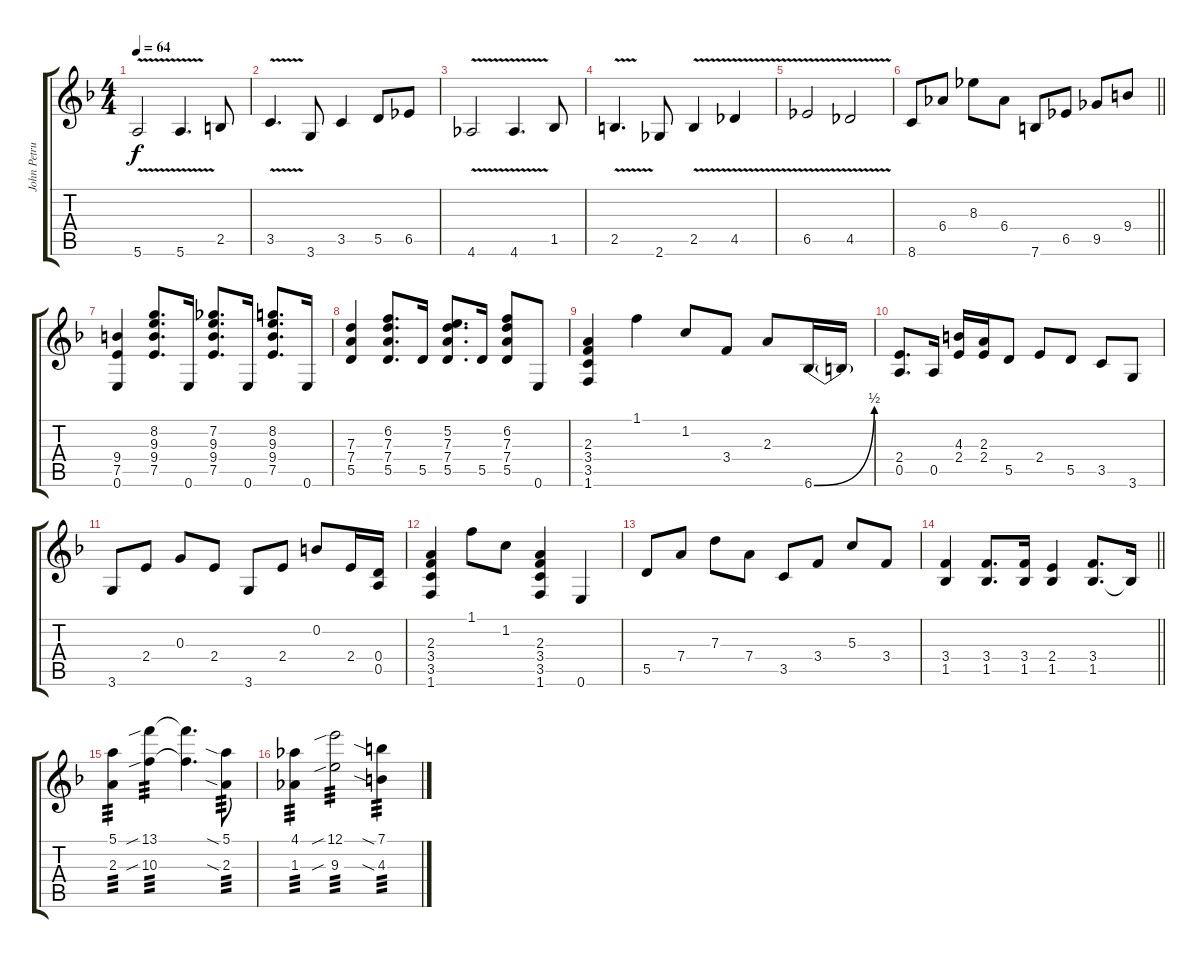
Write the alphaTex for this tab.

\track ("John Petrucci - Guitar" "John Petru") {instrument distortionguitar}
\staff {score tabs}
\tuning (E4 B3 G3 D3 A2 E2) {hide}
\ts (4 4)
\tempo 64
\clef g2
\ks dminor
5.6{v}.2{dy f} 5.6{v}.4{d} 2.5.8 |
3.5{v}.4{d} 3.6.8 3.5.4 5.5.8 6.5.8 |
4.6{v}.2 4.6{v}.4{d} 1.5.8 |
2.5{v}.4{d} 2.6.8 2.5{v}.4 4.5{v}.4 |
6.5{v}.2 4.5{v}.2 |
\barLineRight lightlight
8.6.8 6.4.8 8.3.8 6.4.8 7.6.8 6.5.8 9.5.8 9.4.8 |
(9.4 7.5 0.6).4 (8.2 9.3 9.4 7.5).8{d} 0.6.16 (7.2 9.3 9.4 7.5).8{d} 0.6.16 (8.2 9.3 9.4 7.5).8{d} 0.6.16 |
(7.3 7.4 5.5).4 (6.2 7.3 7.4 5.5).8{d} 5.5.16 (5.2 7.3 7.4 5.5).8{d} 5.5.16 (6.2 7.3 7.4 5.5).8 0.6.8 |
(2.3 3.4 3.5 1.6).4 1.1.4 1.2.8 3.4.8 2.3.8 6.6{be (bend 0 0 60 2)}.16 6.6{t}.16 |
(2.4 0.5).8{d} 0.5.16 (4.3 2.4).16 (2.3 2.4).16 5.5.8 2.4.8 5.5.8 3.5.8 3.6.8 |
3.6.8 2.4.8 0.3.8 2.4.8 3.6.8 2.4.8 0.2.8 2.4.16 (0.4 0.5).16 |
(2.3 3.4 3.5 1.6).4 1.1.8 1.2.8 (2.3 3.4 3.5 1.6).4 0.6.4 |
5.5.8 7.4.8 7.3.8 7.4.8 3.5.8 3.4.8 5.3.8 3.4.8 |
\barLineRight lightlight
(3.4 1.5).4 (3.4 1.5).8{d} (3.4 1.5).16 (2.4 1.5).4 (3.4 1.5).8{d} 1.5{t}.16 |
(5.1 2.3).4{tp 3} (13.1{sib} 10.3{sib}).4{tp 3} (13.1{t} 10.3{t}).4{d} (5.1{sia} 2.3{sia}).8{tp 3} |
(4.1 1.3).4{tp 3} (12.1{sib} 9.3{sib}).2{tp 3} (7.1{sia} 4.3{sia}).4{tp 3}
